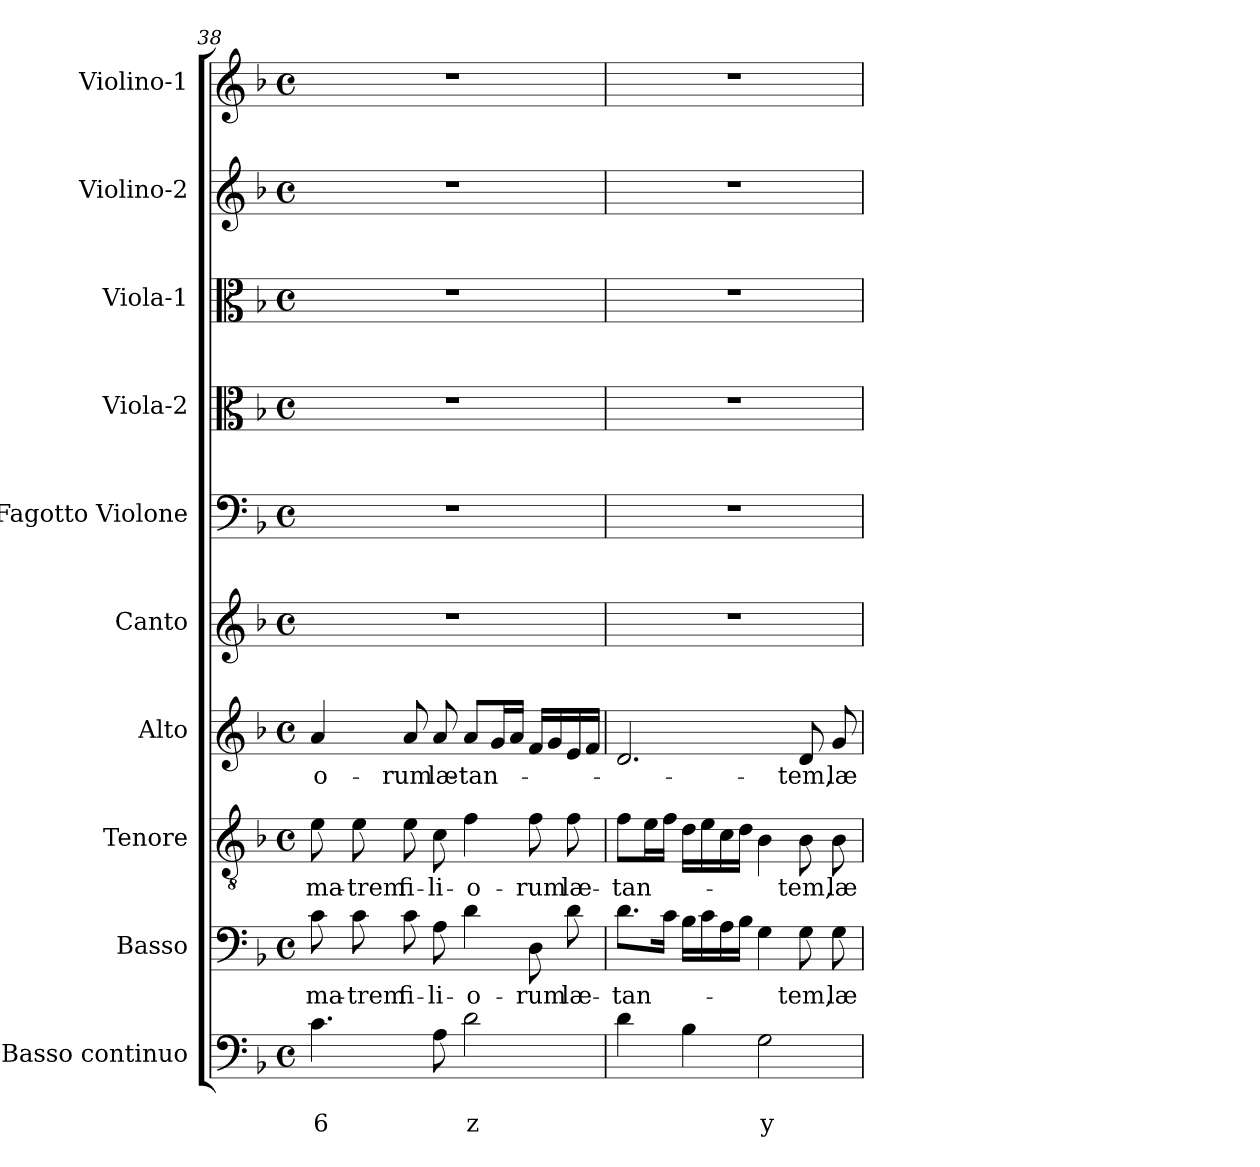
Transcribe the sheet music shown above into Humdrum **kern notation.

**kern	**text	**text	**kern	**text	**kern	**text	**kern	**text	**kern	**kern	**kern	**kern	**kern	**kern
*part10	*part10	*part10	*part9	*part9	*part8	*part8	*part7	*part7	*part6	*part5	*part4	*part3	*part2	*part1
*staff10	*staff10	*staff10	*staff9	*staff9	*staff8	*staff8	*staff7	*staff7	*staff6	*staff5	*staff4	*staff3	*staff2	*staff1
*I"Basso continuo	*	*	*I"Basso	*	*I"Tenore	*	*I"Alto	*	*I"Canto	*I"Fagotto Violone	*I"Viola-2	*I"Viola-1	*I"Violino-2	*I"Violino-1
*I'BC	*	*	*I'B	*	*I'T	*	*I'A	*	*I'C	*I'Fg	*I'Va2	*I'Va1	*I'Vi2	*I'Vi1
!!LO:LB:g=z
*clefF4	*	*	*clefF4	*	*clefGv2	*	*clefG2	*	*clefG2	*clefF4	*clefC3	*clefC3	*clefG2	*clefG2
*k[b-]	*	*	*k[b-]	*	*k[b-]	*	*k[b-]	*	*k[b-]	*k[b-]	*k[b-]	*k[b-]	*k[b-]	*k[b-]
*F:	*	*	*F:	*	*F:	*	*F:	*	*F:	*F:	*F:	*F:	*F:	*F:
*M4/4	*	*	*M4/4	*	*M4/4	*	*M4/4	*	*M4/4	*M4/4	*M4/4	*M4/4	*M4/4	*M4/4
*met(c)	*	*	*met(c)	*	*met(c)	*	*met(c)	*	*met(c)	*met(c)	*met(c)	*met(c)	*met(c)	*met(c)
=38	=38	=38	=38	=38	=38	=38	=38	=38	=38	=38	=38	=38	=38	=38
!	!	!LO:LY:b	!	!	!	!	!	!	!	!	!	!	!	!
!	!	!	!	!LO:LY:b	!	!	!	!	!	!	!	!	!	!
!	!	!	!	!	!	!LO:LY:b	!	!	!	!	!	!	!	!
!	!	!	!	!	!	!	!	!LO:LY:b	!	!	!	!	!	!
4.c\	.	6	8c\	ma-	8e\	ma-	4a/	-o-	1r	1r	1r	1r	1r	1r
!	!	!	!	!LO:LY:b	!	!	!	!	!	!	!	!	!	!
!	!	!	!	!	!	!LO:LY:b	!	!	!	!	!	!	!	!
.	.	.	8c\	-trem	8e\	-trem	.	.	.	.	.	.	.	.
!	!	!	!	!LO:LY:b	!	!	!	!	!	!	!	!	!	!
!	!	!	!	!	!	!LO:LY:b	!	!	!	!	!	!	!	!
!	!	!	!	!	!	!	!	!LO:LY:b	!	!	!	!	!	!
.	.	.	8c\	fi-	8e\	fi-	8a/	-rum	.	.	.	.	.	.
!	!	!	!	!LO:LY:b	!	!	!	!	!	!	!	!	!	!
!	!	!	!	!	!	!LO:LY:b	!	!	!	!	!	!	!	!
!	!	!	!	!	!	!	!	!LO:LY:b	!	!	!	!	!	!
8A\	.	.	8A\	-li-	8c\	-li-	8a/	læ-	.	.	.	.	.	.
!	!	!LO:LY:b	!	!	!	!	!	!	!	!	!	!	!	!
!	!	!	!	!LO:LY:b	!	!	!	!	!	!	!	!	!	!
!	!	!	!	!	!	!LO:LY:b	!	!	!	!	!	!	!	!
!	!	!	!	!	!	!	!	!LO:LY:b	!	!	!	!	!	!
2d\	.	z	4d\	-o-	4f\	-o-	8a/L	-tan-	.	.	.	.	.	.
.	.	.	.	.	.	.	16g/L	.	.	.	.	.	.	.
.	.	.	.	.	.	.	16a/JJ	.	.	.	.	.	.	.
!	!	!	!	!LO:LY:b	!	!	!	!	!	!	!	!	!	!
!	!	!	!	!	!	!LO:LY:b	!	!	!	!	!	!	!	!
.	.	.	8D\	-rum	8f\	-rum	16f/LL	.	.	.	.	.	.	.
.	.	.	.	.	.	.	16g/	.	.	.	.	.	.	.
!	!	!	!	!LO:LY:b	!	!	!	!	!	!	!	!	!	!
!	!	!	!	!	!	!LO:LY:b	!	!	!	!	!	!	!	!
.	.	.	8d\	læ-	8f\	læ-	16e/	.	.	.	.	.	.	.
.	.	.	.	.	.	.	16f/JJ	.	.	.	.	.	.	.
=39	=39	=39	=39	=39	=39	=39	=39	=39	=39	=39	=39	=39	=39	=39
!	!	!	!	!LO:LY:b	!	!	!	!	!	!	!	!	!	!
!	!	!	!	!	!	!LO:LY:b	!	!	!	!	!	!	!	!
4d\	.	.	8.d\L	-tan-	8f\L	-tan-	2.d/	.	1r	1r	1r	1r	1r	1r
.	.	.	.	.	16e\L	.	.	.	.	.	.	.	.	.
.	.	.	16c\Jk	.	16f\JJ	.	.	.	.	.	.	.	.	.
4B-\	.	.	16B-\LL	.	16d\LL	.	.	.	.	.	.	.	.	.
.	.	.	16c\	.	16e\	.	.	.	.	.	.	.	.	.
.	.	.	16A\	.	16c\	.	.	.	.	.	.	.	.	.
.	.	.	16B-\JJ	.	16d\JJ	.	.	.	.	.	.	.	.	.
!	!	!LO:LY:b	!	!	!	!	!	!	!	!	!	!	!	!
2G\	.	y	4G\	.	4B-\	.	.	.	.	.	.	.	.	.
!	!	!	!	!LO:LY:b	!	!	!	!	!	!	!	!	!	!
!	!	!	!	!	!	!LO:LY:b	!	!	!	!	!	!	!	!
!	!	!	!	!	!	!	!	!LO:LY:b	!	!	!	!	!	!
.	.	.	8G\	-tem,	8B-\	-tem,	8d/	-tem,	.	.	.	.	.	.
!	!	!	!	!LO:LY:b	!	!	!	!	!	!	!	!	!	!
!	!	!	!	!	!	!LO:LY:b	!	!	!	!	!	!	!	!
!	!	!	!	!	!	!	!	!LO:LY:b	!	!	!	!	!	!
.	.	.	8G\	læ-	8B-\	læ-	8g/	læ-	.	.	.	.	.	.
=	=	=	=	=	=	=	=	=	=	=	=	=	=	=
*-	*-	*-	*-	*-	*-	*-	*-	*-	*-	*-	*-	*-	*-	*-
